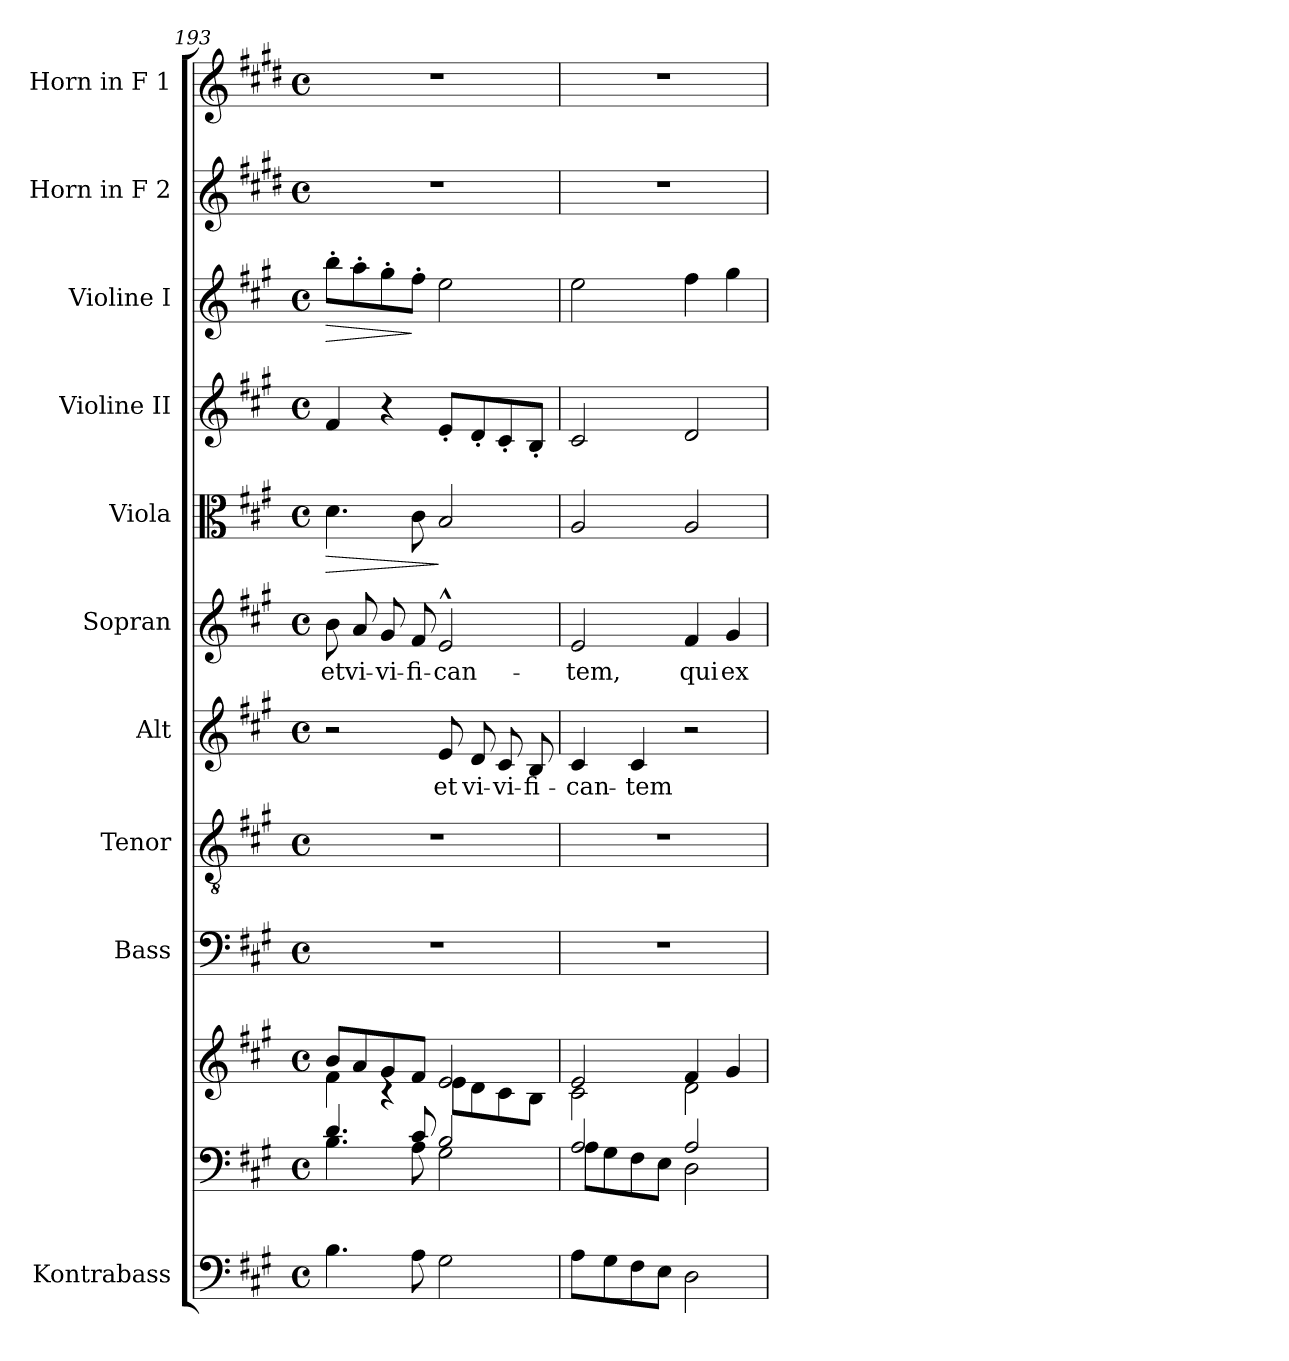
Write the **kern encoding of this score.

**kern	**kern	**kern	**kern	**kern	**kern	**text	**kern	**text	**kern	**dynam	**kern	**kern	**dynam	**kern	**kern
*part11	*part10	*part10	*part9	*part8	*part7	*part7	*part6	*part6	*part5	*part5	*part4	*part3	*part3	*part2	*part1
*staff12	*staff11	*staff10	*staff9	*staff8	*staff7	*staff7	*staff6	*staff6	*staff5	*staff5	*staff4	*staff3	*staff3	*staff2	*staff1
*I"Kontrabass	*	*	*I"Bass	*I"Tenor	*I"Alt	*	*I"Sopran	*	*I"Viola	*	*I"Violine II	*I"Violine I	*	*I"Horn in F 2	*I"Horn in F 1
*I'Kb.	*	*	*I'B.	*I'T.	*I'A.	*	*I'S.	*	*I'Vla.	*	*I'Vl. II	*I'Vl. I	*	*	*
*clefF4	*clefF4	*clefG2	*clefF4	*clefGv2	*clefG2	*	*clefG2	*	*clefC3	*	*clefG2	*clefG2	*	*clefG2	*clefG2
*ITrd7c12	*	*	*	*	*	*	*	*	*	*	*	*	*	*ITrd4c7	*ITrd4c7
*k[f#c#g#]	*k[f#c#g#]	*k[f#c#g#]	*k[f#c#g#]	*k[f#c#g#]	*k[f#c#g#]	*	*k[f#c#g#]	*	*k[f#c#g#]	*	*k[f#c#g#]	*k[f#c#g#]	*	*k[f#c#g#]	*k[f#c#g#]
*A:	*A:	*A:	*A:	*A:	*A:	*	*A:	*	*A:	*	*A:	*A:	*	*A:	*A:
*M4/4	*M4/4	*M4/4	*M4/4	*M4/4	*M4/4	*	*M4/4	*	*M4/4	*	*M4/4	*M4/4	*	*M4/4	*M4/4
*met(c)	*met(c)	*met(c)	*met(c)	*met(c)	*met(c)	*	*met(c)	*	*met(c)	*	*met(c)	*met(c)	*	*met(c)	*met(c)
=193	=193	=193	=193	=193	=193	=193	=193	=193	=193	=193	=193	=193	=193	=193	=193
*	*^	*^	*	*	*	*	*	*	*	*	*	*	*	*	*
!	!	!	!	!	!	!	!	!	!	!LO:LY:b	!	!LO:HP:b	!	!	!LO:HP:b	!	!
4.BB\	4.d/	4.B\	8b/L	4f#\	1r	1r	2r	.	8b\	et	4.d\	>	4f#/	8bb'>\L	>	1r	1r
!	!	!	!	!	!	!	!	!	!	!LO:LY:b	!	!	!	!	!	!	!
.	.	.	8a/	.	.	.	.	.	8a/	vi-	.	.	.	8aa'>\	.	.	.
!	!	!	!	!	!	!	!	!	!	!LO:LY:b	!	!	!	!	!	!	!
.	.	.	8g#/	4rB	.	.	.	.	8g#/	-vi-	.	.	4r	8gg#'>\	.	.	.
!	!	!	!	!	!	!	!	!	!	!LO:LY:b	!	!	!	!	!	!	!
8AA\	8c#/	8A\	8f#/J	.	.	.	.	.	8f#/	-fi-	8c#\	.	.	8ff#'>\J	]	.	.
!	!	!	!	!	!	!	!	!LO:LY:b	!	!LO:LY:b	!	!	!	!	!	!	!
2GG#\	2B/	2G#\	2e/	8e\L	.	.	8e/	et	2e^^>/	-can-	2B/	]	8e'</L	2ee\	.	.	.
!	!	!	!	!	!	!	!	!LO:LY:b	!	!	!	!	!	!	!	!	!
.	.	.	.	8d\	.	.	8d/	vi-	.	.	.	.	8d'</	.	.	.	.
!	!	!	!	!	!	!	!	!LO:LY:b	!	!	!	!	!	!	!	!	!
.	.	.	.	8c#\	.	.	8c#/	-vi-	.	.	.	.	8c#'</	.	.	.	.
!	!	!	!	!	!	!	!	!LO:LY:b	!	!	!	!	!	!	!	!	!
.	.	.	.	8B\J	.	.	8B/	-fi-	.	.	.	.	8B'</J	.	.	.	.
=194	=194	=194	=194	=194	=194	=194	=194	=194	=194	=194	=194	=194	=194	=194	=194	=194	=194
!	!	!	!	!	!	!	!	!LO:LY:b	!	!LO:LY:b	!	!	!	!	!	!	!
8AA\L	2A/	8A\L	2e/	2c#\	1r	1r	4c#/	-can-	2e/	-tem,	2A/	.	2c#/	2ee\	.	1r	1r
8GG#\	.	8G#\	.	.	.	.	.	.	.	.	.	.	.	.	.	.	.
!	!	!	!	!	!	!	!	!LO:LY:b	!	!	!	!	!	!	!	!	!
8FF#\	.	8F#\	.	.	.	.	4c#/	-tem	.	.	.	.	.	.	.	.	.
8EE\J	.	8E\J	.	.	.	.	.	.	.	.	.	.	.	.	.	.	.
!	!	!	!	!	!	!	!	!	!	!LO:LY:b	!	!	!	!	!	!	!
2DD\	2A/	2D\	4f#/	2d\	.	.	2r	.	4f#/	qui	2A/	.	2d/	4ff#\	.	.	.
!	!	!	!	!	!	!	!	!	!	!LO:LY:b	!	!	!	!	!	!	!
.	.	.	4g#/	.	.	.	.	.	4g#/	ex	.	.	.	4gg#\	.	.	.
*	*v	*v	*	*	*	*	*	*	*	*	*	*	*	*	*	*	*
*	*	*v	*v	*	*	*	*	*	*	*	*	*	*	*	*	*
=	=	=	=	=	=	=	=	=	=	=	=	=	=	=	=
*-	*-	*-	*-	*-	*-	*-	*-	*-	*-	*-	*-	*-	*-	*-	*-
